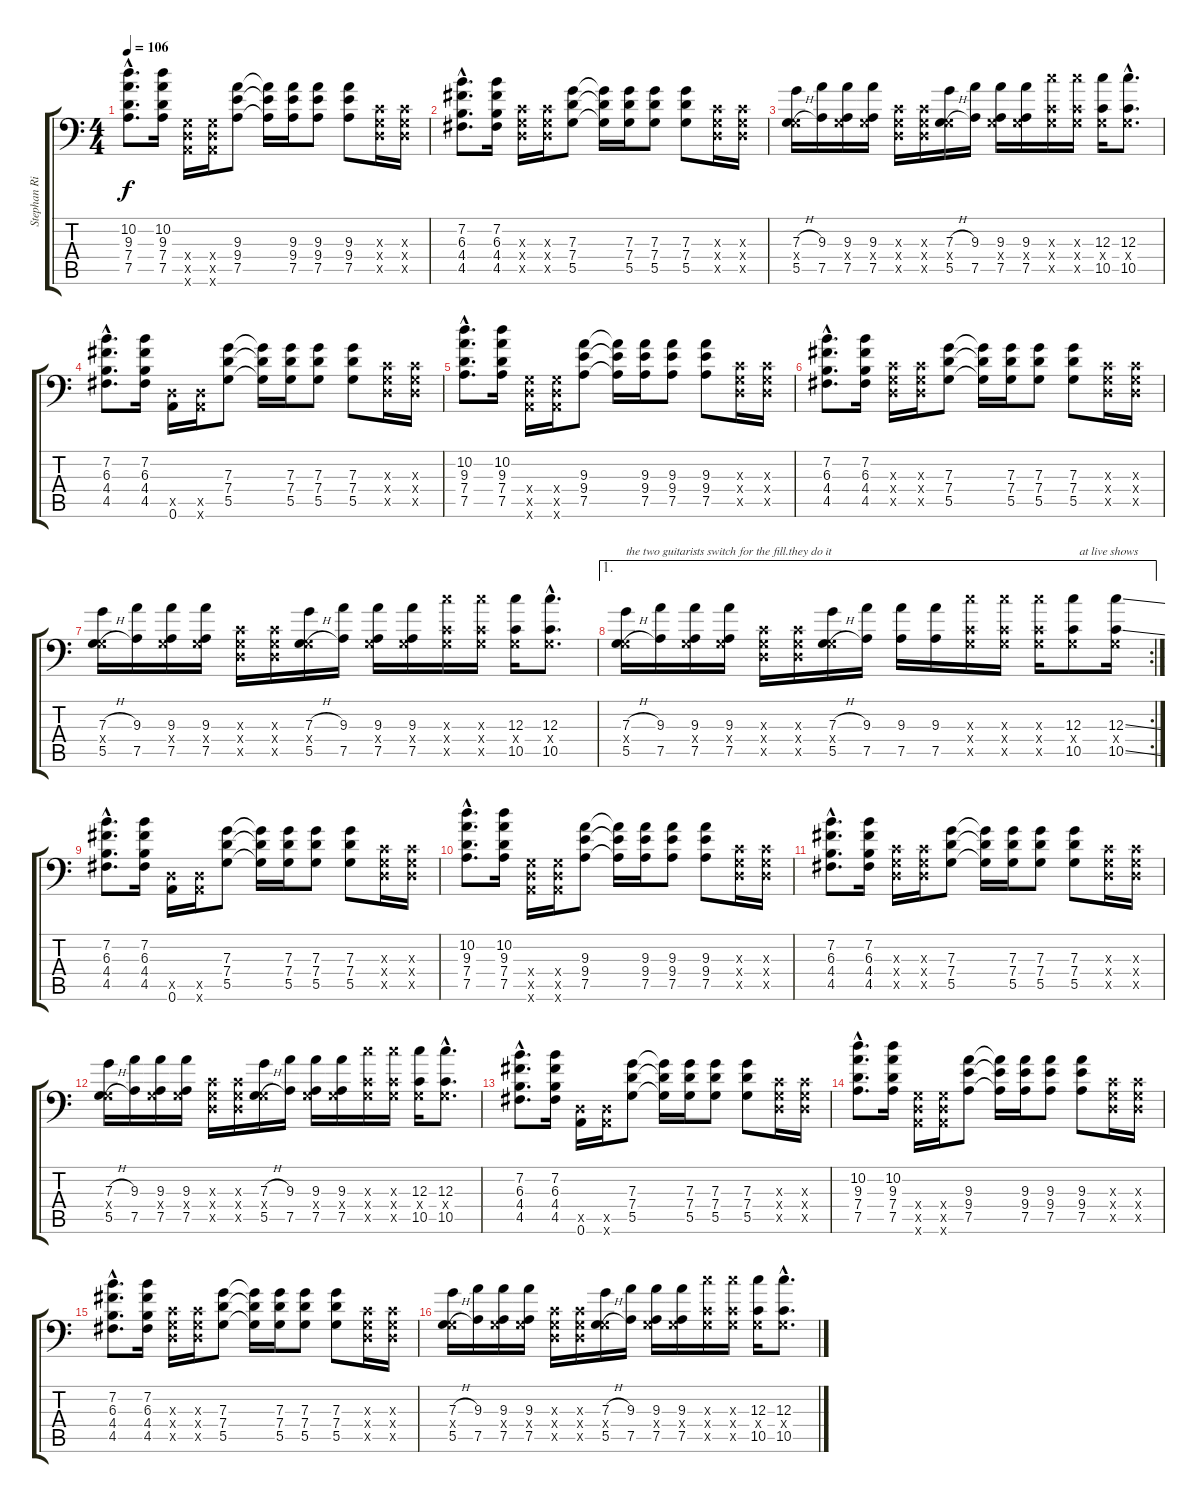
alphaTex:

\track ("Stephan Richards" "Stephan Ri") {instrument acousticguitarnylon}
\staff {score tabs}
\tuning (A3 E3 C3 G2 D2 A1) {hide}
\ts (4 4)
\tempo 106
\clef f4
\ks c
(10.2{hac} 9.3{hac} 7.4{hac} 7.5{hac}).8{d dy f} (10.2 9.3 7.4 7.5).16 (0.4{x} 0.5{x} 0.6{x}).16 (0.4{x} 0.5{x} 0.6{x}).16 (9.3 9.4 7.5).8 (9.3{t} 9.4{t} 7.5{t}).16 (9.3 9.4 7.5).16 (9.3 9.4 7.5).8 (9.3 9.4 7.5).8 (0.3{x} 0.4{x} 0.5{x}).16 (0.3{x} 0.4{x} 0.5{x}).16 |
(7.2{hac} 6.3{hac} 4.4{hac} 4.5{hac}).8{d} (7.2 6.3 4.4 4.5).16 (0.3{x} 0.4{x} 0.5{x}).16 (0.3{x} 0.4{x} 0.5{x}).16 (7.3 7.4 5.5).8 (7.3{t} 7.4{t} 5.5{t}).16 (7.3 7.4 5.5).16 (7.3 7.4 5.5).8 (7.3 7.4 5.5).8 (0.3{x} 0.4{x} 0.5{x}).16 (0.3{x} 0.4{x} 0.5{x}).16 |
(7.3{h} 0.4{x} 5.5{h}).16 (9.3 7.5).16 (9.3 0.4{x} 7.5).16 (9.3 0.4{x} 7.5).16 (0.3{x} 0.4{x} 0.5{x}).16 (0.3{x} 0.4{x} 0.5{x}).16 (7.3{h} 0.4{x} 5.5{h}).16 (9.3 7.5).16 (9.3 0.4{x} 7.5).16 (9.3 0.4{x} 7.5).16 (12.3{x} 0.4{x} 10.5{x}).16 (12.3{x} 0.4{x} 10.5{x}).16 (12.3 0.4{x} 10.5).16 (12.3{hac} 0.4{hac x} 10.5{hac}).8{d} |
(7.2{hac} 6.3{hac} 4.4{hac} 4.5{hac}).8{d} (7.2 6.3 4.4 4.5).16 (0.5{x} 0.6).16 (0.5{x} 0.6{x}).16 (7.3 7.4 5.5).8 (7.3{t} 7.4{t} 5.5{t}).16 (7.3 7.4 5.5).16 (7.3 7.4 5.5).8 (7.3 7.4 5.5).8 (0.3{x} 0.4{x} 0.5{x}).16 (0.3{x} 0.4{x} 0.5{x}).16 |
(10.2{hac} 9.3{hac} 7.4{hac} 7.5{hac}).8{d} (10.2 9.3 7.4 7.5).16 (0.4{x} 0.5{x} 0.6{x}).16 (0.4{x} 0.5{x} 0.6{x}).16 (9.3 9.4 7.5).8 (9.3{t} 9.4{t} 7.5{t}).16 (9.3 9.4 7.5).16 (9.3 9.4 7.5).8 (9.3 9.4 7.5).8 (0.3{x} 0.4{x} 0.5{x}).16 (0.3{x} 0.4{x} 0.5{x}).16 |
(7.2{hac} 6.3{hac} 4.4{hac} 4.5{hac}).8{d} (7.2 6.3 4.4 4.5).16 (0.3{x} 0.4{x} 0.5{x}).16 (0.3{x} 0.4{x} 0.5{x}).16 (7.3 7.4 5.5).8 (7.3{t} 7.4{t} 5.5{t}).16 (7.3 7.4 5.5).16 (7.3 7.4 5.5).8 (7.3 7.4 5.5).8 (0.3{x} 0.4{x} 0.5{x}).16 (0.3{x} 0.4{x} 0.5{x}).16 |
(7.3{h} 0.4{x} 5.5{h}).16 (9.3 7.5).16 (9.3 0.4{x} 7.5).16 (9.3 0.4{x} 7.5).16 (0.3{x} 0.4{x} 0.5{x}).16 (0.3{x} 0.4{x} 0.5{x}).16 (7.3{h} 0.4{x} 5.5{h}).16 (9.3 7.5).16 (9.3 0.4{x} 7.5).16 (9.3 0.4{x} 7.5).16 (12.3{x} 0.4{x} 10.5{x}).16 (12.3{x} 0.4{x} 10.5{x}).16 (12.3 0.4{x} 10.5).16 (12.3{hac} 0.4{hac x} 10.5{hac}).8{d} |
\ae 1
\rc 2
(7.3{h} 0.4{x} 5.5{h}).16{txt "the two guitarists switch for the fill.they do it " instrument acousticguitarnylon} (9.3 7.5).16 (9.3 0.4{x} 7.5).16 (9.3 0.4{x} 7.5).16 (0.3{x} 0.4{x} 0.5{x}).16 (0.3{x} 0.4{x} 0.5{x}).16 (7.3{h} 0.4{x} 5.5{h}).16 (9.3 7.5).16 (9.3 7.5).16 (9.3 7.5).16 (12.3{x} 0.4{x} 10.5{x}).16 (12.3{x} 0.4{x} 10.5{x}).16 (12.3{x} 0.4{x} 10.5{x}).16 (12.3 0.4{x} 10.5).8{txt "  at live shows"} (12.3{ss} 0.4{x} 10.5{ss}).16 |
(7.2{hac} 6.3{hac} 4.4{hac} 4.5{hac}).8{d} (7.2 6.3 4.4 4.5).16 (0.5{x} 0.6).16 (0.5{x} 0.6{x}).16 (7.3 7.4 5.5).8 (7.3{t} 7.4{t} 5.5{t}).16 (7.3 7.4 5.5).16 (7.3 7.4 5.5).8 (7.3 7.4 5.5).8 (0.3{x} 0.4{x} 0.5{x}).16 (0.3{x} 0.4{x} 0.5{x}).16 |
(10.2{hac} 9.3{hac} 7.4{hac} 7.5{hac}).8{d} (10.2 9.3 7.4 7.5).16 (0.4{x} 0.5{x} 0.6{x}).16 (0.4{x} 0.5{x} 0.6{x}).16 (9.3 9.4 7.5).8 (9.3{t} 9.4{t} 7.5{t}).16 (9.3 9.4 7.5).16 (9.3 9.4 7.5).8 (9.3 9.4 7.5).8 (0.3{x} 0.4{x} 0.5{x}).16 (0.3{x} 0.4{x} 0.5{x}).16 |
(7.2{hac} 6.3{hac} 4.4{hac} 4.5{hac}).8{d} (7.2 6.3 4.4 4.5).16 (0.3{x} 0.4{x} 0.5{x}).16 (0.3{x} 0.4{x} 0.5{x}).16 (7.3 7.4 5.5).8 (7.3{t} 7.4{t} 5.5{t}).16 (7.3 7.4 5.5).16 (7.3 7.4 5.5).8 (7.3 7.4 5.5).8 (0.3{x} 0.4{x} 0.5{x}).16 (0.3{x} 0.4{x} 0.5{x}).16 |
(7.3{h} 0.4{x} 5.5{h}).16 (9.3 7.5).16 (9.3 0.4{x} 7.5).16 (9.3 0.4{x} 7.5).16 (0.3{x} 0.4{x} 0.5{x}).16 (0.3{x} 0.4{x} 0.5{x}).16 (7.3{h} 0.4{x} 5.5{h}).16 (9.3 7.5).16 (9.3 0.4{x} 7.5).16 (9.3 0.4{x} 7.5).16 (12.3{x} 0.4{x} 10.5{x}).16 (12.3{x} 0.4{x} 10.5{x}).16 (12.3 0.4{x} 10.5).16 (12.3{hac} 0.4{hac x} 10.5{hac}).8{d} |
(7.2{hac} 6.3{hac} 4.4{hac} 4.5{hac}).8{d} (7.2 6.3 4.4 4.5).16 (0.5{x} 0.6).16 (0.5{x} 0.6{x}).16 (7.3 7.4 5.5).8 (7.3{t} 7.4{t} 5.5{t}).16 (7.3 7.4 5.5).16 (7.3 7.4 5.5).8 (7.3 7.4 5.5).8 (0.3{x} 0.4{x} 0.5{x}).16 (0.3{x} 0.4{x} 0.5{x}).16 |
(10.2{hac} 9.3{hac} 7.4{hac} 7.5{hac}).8{d} (10.2 9.3 7.4 7.5).16 (0.4{x} 0.5{x} 0.6{x}).16 (0.4{x} 0.5{x} 0.6{x}).16 (9.3 9.4 7.5).8 (9.3{t} 9.4{t} 7.5{t}).16 (9.3 9.4 7.5).16 (9.3 9.4 7.5).8 (9.3 9.4 7.5).8 (0.3{x} 0.4{x} 0.5{x}).16 (0.3{x} 0.4{x} 0.5{x}).16 |
(7.2{hac} 6.3{hac} 4.4{hac} 4.5{hac}).8{d} (7.2 6.3 4.4 4.5).16 (0.3{x} 0.4{x} 0.5{x}).16 (0.3{x} 0.4{x} 0.5{x}).16 (7.3 7.4 5.5).8 (7.3{t} 7.4{t} 5.5{t}).16 (7.3 7.4 5.5).16 (7.3 7.4 5.5).8 (7.3 7.4 5.5).8 (0.3{x} 0.4{x} 0.5{x}).16 (0.3{x} 0.4{x} 0.5{x}).16 |
(7.3{h} 0.4{x} 5.5{h}).16 (9.3 7.5).16 (9.3 0.4{x} 7.5).16 (9.3 0.4{x} 7.5).16 (0.3{x} 0.4{x} 0.5{x}).16 (0.3{x} 0.4{x} 0.5{x}).16 (7.3{h} 0.4{x} 5.5{h}).16 (9.3 7.5).16 (9.3 0.4{x} 7.5).16 (9.3 0.4{x} 7.5).16 (12.3{x} 0.4{x} 10.5{x}).16 (12.3{x} 0.4{x} 10.5{x}).16 (12.3 0.4{x} 10.5).16 (12.3{hac} 0.4{hac x} 10.5{hac}).8{d}
